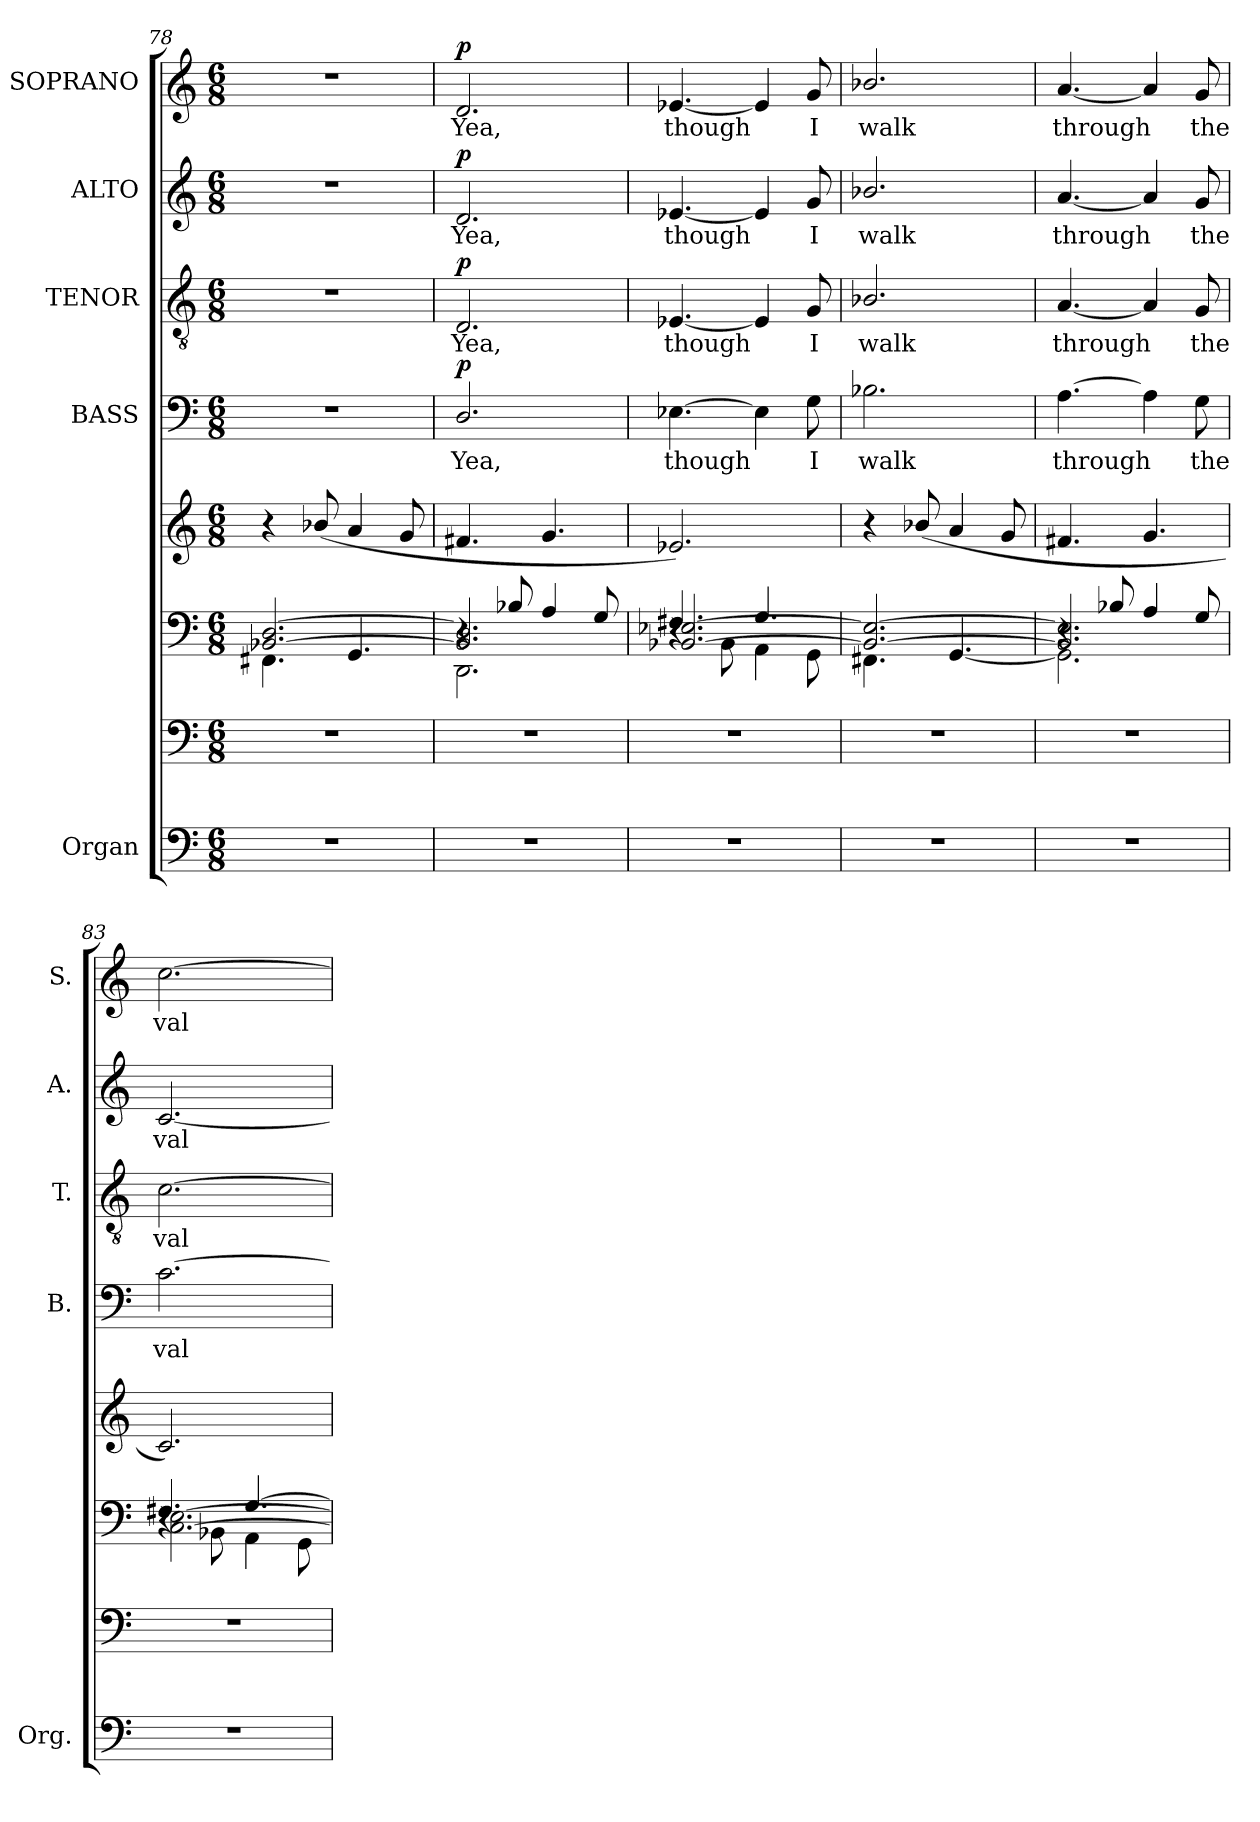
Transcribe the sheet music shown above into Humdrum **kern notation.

**kern	**kern	**kern	**kern	**kern	**text	**dynam	**kern	**text	**dynam	**kern	**text	**dynam	**kern	**text	**dynam
*part5	*part5	*part5	*part5	*part4	*part4	*part4	*part3	*part3	*part3	*part2	*part2	*part2	*part1	*part1	*part1
*staff8	*staff7	*staff6	*staff5	*staff4	*staff4	*staff4	*staff3	*staff3	*staff3	*staff2	*staff2	*staff2	*staff1	*staff1	*staff1
*I"Organ	*	*	*	*I"BASS	*	*	*I"TENOR	*	*	*I"ALTO	*	*	*I"SOPRANO	*	*
*I'Org.	*	*	*	*I'B.	*	*	*I'T.	*	*	*I'A.	*	*	*I'S.	*	*
*clefF4	*clefF4	*clefF4	*clefG2	*clefF4	*	*	*clefGv2	*	*	*clefG2	*	*	*clefG2	*	*
*	*	*	*	*	*	*	*ITrd7c12	*	*	*	*	*	*	*	*
*k[]	*k[]	*k[]	*k[]	*k[]	*	*	*k[]	*	*	*k[]	*	*	*k[]	*	*
*C:	*C:	*C:	*C:	*C:	*	*	*C:	*	*	*C:	*	*	*C:	*	*
*M6/8	*M6/8	*M6/8	*M6/8	*M6/8	*	*	*M6/8	*	*	*M6/8	*	*	*M6/8	*	*
=78	=78	=78	=78	=78	=78	=78	=78	=78	=78	=78	=78	=78	=78	=78	=78
!LO:N:vis=1	!LO:N:vis=1	!	!	!LO:N:vis=1	!	!	!LO:N:vis=1	!	!	!LO:N:vis=1	!	!	!LO:N:vis=1	!	!
*	*	*^	*	*	*	*	*	*	*	*	*	*	*	*	*
2.r	2.r	[2.BB-i/ [2.Di	4.FF#Xi\	4r	2.r	.	.	2.r	.	.	2.r	.	.	2.r	.	.
.	.	.	.	(8b-i/	.	.	.	.	.	.	.	.	.	.	.	.
.	.	.	4.GGi/	4ai/	.	.	.	.	.	.	.	.	.	.	.	.
.	.	.	.	8gi/	.	.	.	.	.	.	.	.	.	.	.	.
*	*	*v	*v	*	*	*	*	*	*	*	*	*	*	*	*	*
=79	=79	=79	=79	=79	=79	=79	=79	=79	=79	=79	=79	=79	=79	=79	=79
!LO:N:vis=1	!LO:N:vis=1	!	!	!	!	!	!	!	!	!	!	!	!	!	!
*	*	*^	*	*	*	*	*	*	*	*	*	*	*	*	*
*	*	*	*^	*	*	*	*	*	*	*	*	*	*	*	*	*
!	!	!	!	!	!	!	!LO:LY:b:color=#000000	!	!	!	!	!	!	!	!	!	!
!	!	!	!	!	!	!	!	!	!	!LO:LY:b:color=#000000	!	!	!	!	!	!	!
!	!	!	!	!	!	!	!	!	!	!	!	!	!LO:LY:b:color=#000000	!	!	!	!
!	!	!	!	!	!	!	!	!	!	!	!	!	!	!	!	!LO:LY:b:color=#000000	!
2.r	2.r	4r	2.DDi\	2.BB-i/] 2.Di]	4.f#Xi/	2.Di/	Yea,	p	2.DDi/	Yea,	p	2.di/	Yea,	p	2.di/	Yea,	p
.	.	8B-i/	.	.	.	.	.	.	.	.	.	.	.	.	.	.	.
.	.	4Ai/	.	.	4.gi/	.	.	.	.	.	.	.	.	.	.	.	.
.	.	8Gi/	.	.	.	.	.	.	.	.	.	.	.	.	.	.	.
=80	=80	=80	=80	=80	=80	=80	=80	=80	=80	=80	=80	=80	=80	=80	=80	=80	=80
!LO:N:vis=1	!LO:N:vis=1	!	!	!	!	!	!	!	!	!	!	!	!	!	!	!	!
!	!	!	!	!	!	!	!LO:LY:b:color=#000000	!	!	!	!	!	!	!	!	!	!
!	!	!	!	!	!	!	!	!	!	!LO:LY:b:color=#000000	!	!	!	!	!	!	!
!	!	!	!	!	!	!	!	!	!	!	!	!	!LO:LY:b:color=#000000	!	!	!	!
!	!	!	!	!	!	!	!	!	!	!	!	!	!	!	!	!LO:LY:b:color=#000000	!
2.r	2.r	4.F#Xi/	4r	[2.BB-i/ [2.E-Xi	2.e-Xi/)	[4.E-Xi\	though	.	[4.EE-Xi/	though	.	[4.e-Xi/	though	.	[4.e-Xi/	though	.
.	.	.	8BB-i\	.	.	.	.	.	.	.	.	.	.	.	.	.	.
.	.	4.Gi/	4AAi\	.	.	4E-i\]	.	.	4EE-i/]	.	.	4e-i/]	.	.	4e-i/]	.	.
!	!	!	!	!	!	!	!LO:LY:b:color=#000000	!	!	!	!	!	!	!	!	!	!
!	!	!	!	!	!	!	!	!	!	!LO:LY:b:color=#000000	!	!	!	!	!	!	!
!	!	!	!	!	!	!	!	!	!	!	!	!	!LO:LY:b:color=#000000	!	!	!	!
!	!	!	!	!	!	!	!	!	!	!	!	!	!	!	!	!LO:LY:b:color=#000000	!
.	.	.	8GGi\	.	.	8Gi\	I	.	8GGi/	I	.	8gi/	I	.	8gi/	I	.
*	*	*	*v	*v	*	*	*	*	*	*	*	*	*	*	*	*	*
=81	=81	=81	=81	=81	=81	=81	=81	=81	=81	=81	=81	=81	=81	=81	=81	=81
!LO:N:vis=1	!LO:N:vis=1	!	!	!	!	!	!	!	!	!	!	!	!	!	!	!
!	!	!	!	!	!	!LO:LY:b:color=#000000	!	!	!	!	!	!	!	!	!	!
!	!	!	!	!	!	!	!	!	!LO:LY:b:color=#000000	!	!	!	!	!	!	!
!	!	!	!	!	!	!	!	!	!	!	!	!LO:LY:b:color=#000000	!	!	!	!
!	!	!	!	!	!	!	!	!	!	!	!	!	!	!	!LO:LY:b:color=#000000	!
2.r	2.r	2.BB-i/_ 2.E-i_	4.FF#Xi\	4r	2.B-i\	walk	.	2.BB-i/	walk	.	2.b-i/	walk	.	2.b-i/	walk	.
.	.	.	.	(8b-i/	.	.	.	.	.	.	.	.	.	.	.	.
.	.	.	[4.GGi/	4ai/	.	.	.	.	.	.	.	.	.	.	.	.
.	.	.	.	8gi/	.	.	.	.	.	.	.	.	.	.	.	.
*	*	*v	*v	*	*	*	*	*	*	*	*	*	*	*	*	*
!!LO:LB:g=z
=82	=82	=82	=82	=82	=82	=82	=82	=82	=82	=82	=82	=82	=82	=82	=82
!LO:N:vis=1	!LO:N:vis=1	!	!	!	!	!	!	!	!	!	!	!	!	!	!
*	*	*^	*	*	*	*	*	*	*	*	*	*	*	*	*
*	*	*	*^	*	*	*	*	*	*	*	*	*	*	*	*	*
!	!	!	!	!	!	!	!LO:LY:b:color=#000000	!	!	!	!	!	!	!	!	!	!
!	!	!	!	!	!	!	!	!	!	!LO:LY:b:color=#000000	!	!	!	!	!	!	!
!	!	!	!	!	!	!	!	!	!	!	!	!	!LO:LY:b:color=#000000	!	!	!	!
!	!	!	!	!	!	!	!	!	!	!	!	!	!	!	!	!LO:LY:b:color=#000000	!
2.r	2.r	4r	2.GGi\]	2.BB-i/] 2.E-i]	4.f#Xi/	[4.Ai\	through	.	[4.AAi/	through	.	[4.ai/	through	.	[4.ai/	through	.
.	.	8B-i/	.	.	.	.	.	.	.	.	.	.	.	.	.	.	.
.	.	4Ai/	.	.	4.gi/	4Ai\]	.	.	4AAi/]	.	.	4ai/]	.	.	4ai/]	.	.
!	!	!	!	!	!	!	!LO:LY:b:color=#000000	!	!	!	!	!	!	!	!	!	!
!	!	!	!	!	!	!	!	!	!	!LO:LY:b:color=#000000	!	!	!	!	!	!	!
!	!	!	!	!	!	!	!	!	!	!	!	!	!LO:LY:b:color=#000000	!	!	!	!
!	!	!	!	!	!	!	!	!	!	!	!	!	!	!	!	!LO:LY:b:color=#000000	!
.	.	8Gi/	.	.	.	8Gi\	the	.	8GGi/	the	.	8gi/	the	.	8gi/	the	.
=83	=83	=83	=83	=83	=83	=83	=83	=83	=83	=83	=83	=83	=83	=83	=83	=83	=83
!LO:N:vis=1	!LO:N:vis=1	!	!	!	!	!	!	!	!	!	!	!	!	!	!	!	!
!	!	!	!	!	!	!	!LO:LY:b:color=#000000	!	!	!	!	!	!	!	!	!	!
!	!	!	!	!	!	!	!	!	!	!LO:LY:b:color=#000000	!	!	!	!	!	!	!
!	!	!	!	!	!	!	!	!	!	!	!	!	!LO:LY:b:color=#000000	!	!	!	!
!	!	!	!	!	!	!	!	!	!	!	!	!	!	!	!	!LO:LY:b:color=#000000	!
2.r	2.r	4.F#Xi/	4r	[2.Ci\ [2.Ei	2.ci/)	[2.ci\	val-	.	[2.Ci\	val-	.	[2.ci/	val-	.	[2.cci\	val-	.
.	.	.	8BB-i\	.	.	.	.	.	.	.	.	.	.	.	.	.	.
.	.	[4.Gi/	4AAi\	.	.	.	.	.	.	.	.	.	.	.	.	.	.
.	.	.	8GGi\	.	.	.	.	.	.	.	.	.	.	.	.	.	.
*	*	*v	*v	*v	*	*	*	*	*	*	*	*	*	*	*	*	*
=	=	=	=	=	=	=	=	=	=	=	=	=	=	=	=
*-	*-	*-	*-	*-	*-	*-	*-	*-	*-	*-	*-	*-	*-	*-	*-
